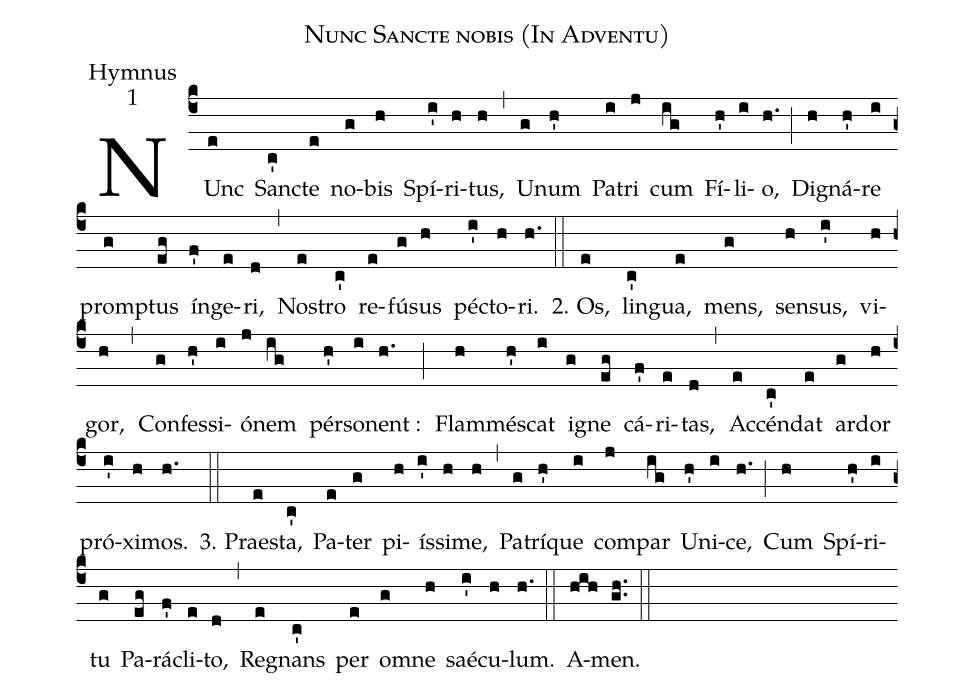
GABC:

name:Nunc Sancte nobis (In Adventu);
office-part:Hymnus;
mode:1;
%%
(c4) NUnc(e) San(c')cte(e) no(g)bis(h) Spí(i')ri(h)tus,(h) (,)
U(g)num(h') Pa(i)tri(j) cum(ig) Fí(h')li(i)o,(h.) (;)
Di(h)gná(h')re(i) prom(g)ptus(eg) ín(f')ge(e)ri,(d) (,)
No(e)stro(c') re(e)fú(g)sus(h) pé(i')cto(h)ri.(h.) (::)

2. Os,(e) lin(c')gua,(e) mens,(g) sen(h)sus,(i') vi(h)gor,(h) (,)
Con(g)fes(h')si(i)ó(j)nem(ig) pér(h')so(i)nent :(h.) (;)
Flam(h)mé(h')scat(i) i(g)gne(eg) cá(f')ri(e)tas,(d) (,)
Ac(e)cén(c')dat(e) ar(g)dor(h) pró(i')xi(h)mos.(h.) (::)

3. Prae(e)sta,(c') Pa(e)ter(g) pi(h)ís(i')si(h)me,(h) (,)
Pa(g)trí(h')que(i) com(j)par(ig) U(h')ni(i)ce,(h.) (;)
Cum(h) Spí(h')ri(i)tu(g) Pa(eg)rá(f')cli(e)to,(d) (,)
Re(e)gnans(c') per(e) o(g)mne(h) saé(i')cu(h)lum.(h.) (::)

A(hih)men.(gh..) (::)
